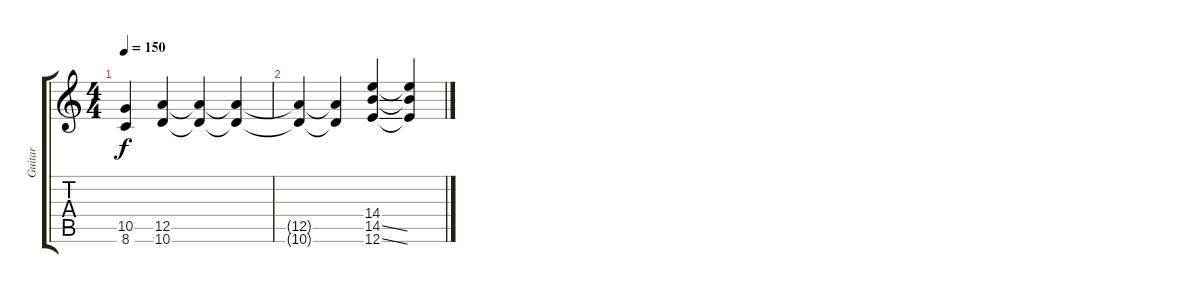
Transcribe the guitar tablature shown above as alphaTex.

\track ("Guitar" "Guitar") {instrument distortionguitar}
\staff {score tabs}
\tuning (E4 B3 G3 D3 A2 E2) {hide}
\ts (4 4)
\tempo 150
\clef g2
\ks c
(10.5 8.6).4{dy f} (12.5 10.6).4 (12.5{t} 10.6{t}).4 (12.5{t} 10.6{t}).4 |
(12.5{t} 10.6{t}).4 (12.5{t} 10.6{t}).4 (14.4 14.5{ss} 12.6{ss}).4 (14.4{t} 14.5{t} 12.6{t}).4
